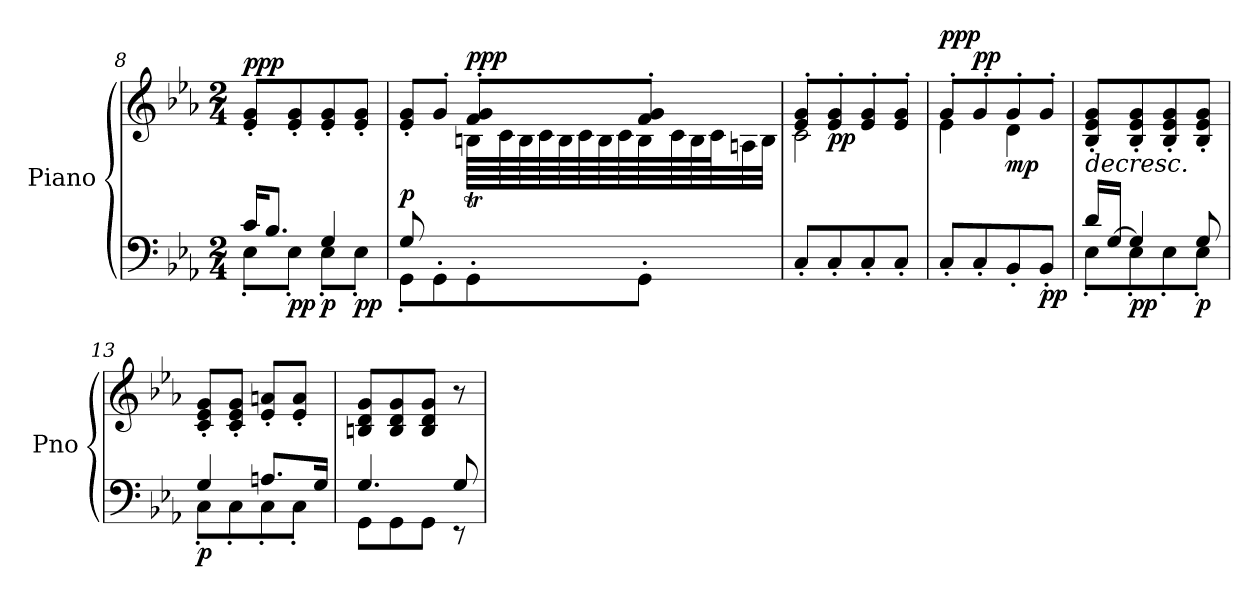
**kern	**kern	**dynam
*part1	*part1	*part1
*staff2	*staff1	*staff1/2
*I"Piano	*	*
*I'Pno	*	*
*clefF4	*clefG2	*
*k[b-e-a-]	*k[b-e-a-]	*
*M2/4	*M2/4	*
=8	=8	=8
*^	*	*
!	!	!	!LO:DY:b=2
!	!	!	!LO:DY:n=1:a
16c/KL	8E-'\L	8e-/' 8g/'L	p pp
8.B-/J	.	.	.
!	!	!	!LO:DY:n=2:b=2
.	8E-'\J	8e-/' 8g/'	pp
!	!	!	!LO:DY:n=3:b=2
4G/	8E-'\L	8e-/' 8g/'	p
!	!	!	!LO:DY:n=4:b=2
.	8E-'\J	8e-/' 8g/'J	pp
=9	=9	=9	=9
*	*	*^	*
*	*	*	*^	*
!	!	!	!	!	!LO:DY:a=2
8G/L	8GG'\L	8e-/' 8g/'L	4raayy	8ryy	p
8ryy	8GG'\	8g'/J	.	8e-\J	.
!	!	!	!	!	!LO:DY:b=2
!	!	!	!	!	!LO:DY:n=1:a
4ryy	8GG'\	8f/' 8g/'L	64Bnt!\LLLL	4ryy	pp p
.	.	.	64c!\	.	.
.	.	.	64B!\	.	.
.	.	.	64c!\	.	.
.	.	.	64B!\	.	.
.	.	.	64c!\	.	.
.	.	.	64B!\	.	.
.	.	.	64c!\	.	.
.	8GG'\J	8f/' 8g/'J	64B!\	.	.
.	.	.	64c!\	.	.
.	.	.	64B!\	.	.
.	.	.	64c!\J	.	.
.	.	.	32An\	.	.
.	.	.	32B\JJJ	.	.
*v	*v	*	*	*	*
*	*	*v	*v	*
=10	=10	=10	=10
8C'/L	8e-/' 8g/'L	2c\	.
!	!	!	!LO:DY:b
8C'/	8e-/' 8g/'	.	pp
8C'/	8e-/' 8g/'	.	.
8C'/J	8e-/' 8g/'J	.	.
!!LO:LB:g=z	!!
=11	=11	=11	=11
!	!	!	!LO:DY:b=2
!	!	!	!LO:DY:n=1:a
8C'/L	8g'/L	4e-\	pp p
!	!	!	!LO:DY:n=2:a
8C'/	8g'/	.	pp
!	!	!	!LO:DY:n=3:b
8BB-'/	8g'/	4d\	mp
!	!	!	!LO:DY:n=4:b=2
!	!	!	!LO:DY:n=5:b
8BB-'/J	8g'/J	.	p p
*	*v	*v	*
=12	=12	=12
*^	*	*
!	!	!	!LO:HP:b
!	!	!	!LO:DY:n=1:b=2
!	!	!	!LO:DY:n=2:a
16d/LL	8E-'\L	8B-/' 8e-/' 8g/'L	> mp pp
[16G/JJ	.	.	.
!	!	!	!LO:DY:n=3:b=2
4G/]	8E-'\	8B-/' 8e-/' 8g/'	pp
.	8E-'\	8B-/' 8e-/' 8g/'	.
!	!	!	!LO:DY:n=4:b=2
8G/	8E-'\J	8B-/' 8e-/' 8g/'J	p
*v	*v	*	*
.	.	]
=13	=13	=13
*^	*	*
!	!	!	!LO:DY:b=2
4G/	8C'\L	8c/' 8e-/' 8g/'L	p
.	8C'\	8c/' 8e-/' 8g/'J	.
8.An/L	8C'\	8e-/' 8an/'L	.
.	8C'\J	8e-/' 8a/'J	.
16G/Jk	.	.	.
=14	=14	=14	=14
4.G/	8GG\L	8Bn/ 8d/ 8g/L	.
.	8GG\	8B/ 8d/ 8g/	.
.	8GG\J	8B/ 8d/ 8g/J	.
8G/	8r	8r	.
*v	*v	*	*
=	=	=
*-	*-	*-
